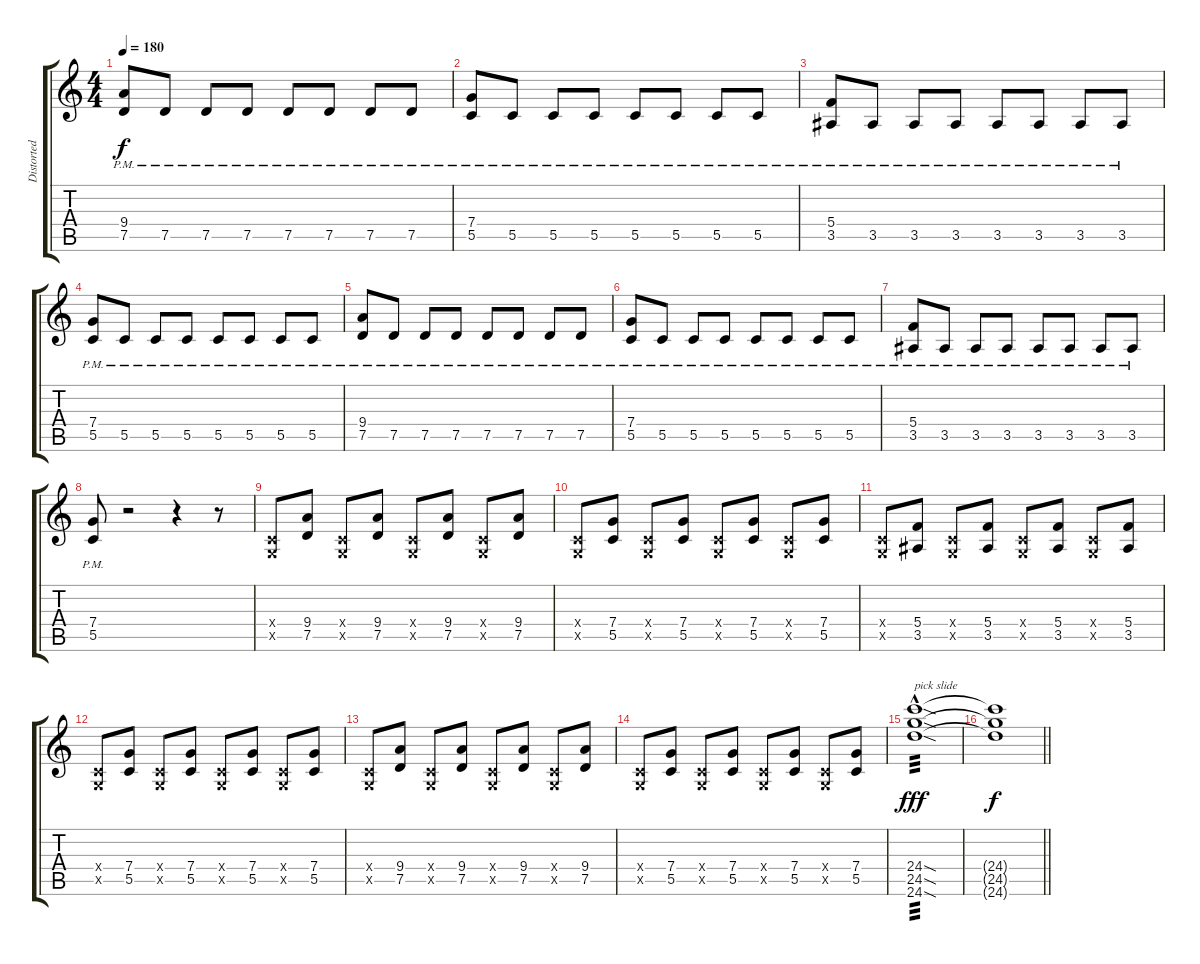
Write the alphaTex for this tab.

\track ("Distorted I" "Distorted ") {instrument distortionguitar}
\staff {score tabs}
\tuning (D4 A3 F3 C3 G2 D2) {hide}
\ts (4 4)
\tempo 180
\clef g2
\ks c
(9.4{pm} 7.5{pm}).8{dy f} 7.5{pm}.8 7.5{pm}.8 7.5{pm}.8 7.5{pm}.8 7.5{pm}.8 7.5{pm}.8 7.5{pm}.8 |
(7.4{pm} 5.5{pm}).8 5.5{pm}.8 5.5{pm}.8 5.5{pm}.8 5.5{pm}.8 5.5{pm}.8 5.5{pm}.8 5.5{pm}.8 |
(5.4{pm} 3.5{pm}).8 3.5{pm}.8 3.5{pm}.8 3.5{pm}.8 3.5{pm}.8 3.5{pm}.8 3.5{pm}.8 3.5{pm}.8 |
(7.4{pm} 5.5{pm}).8 5.5{pm}.8 5.5{pm}.8 5.5{pm}.8 5.5{pm}.8 5.5{pm}.8 5.5{pm}.8 5.5{pm}.8 |
(9.4{pm} 7.5{pm}).8 7.5{pm}.8 7.5{pm}.8 7.5{pm}.8 7.5{pm}.8 7.5{pm}.8 7.5{pm}.8 7.5{pm}.8 |
(7.4{pm} 5.5{pm}).8 5.5{pm}.8 5.5{pm}.8 5.5{pm}.8 5.5{pm}.8 5.5{pm}.8 5.5{pm}.8 5.5{pm}.8 |
(5.4{pm} 3.5{pm}).8 3.5{pm}.8 3.5{pm}.8 3.5{pm}.8 3.5{pm}.8 3.5{pm}.8 3.5{pm}.8 3.5{pm}.8 |
(7.4{pm} 5.5{pm}).8 r.2 r.4 r.8 |
(0.4{x} 0.5{x}).8{volume 8 instrument distortionguitar} (9.4 7.5).8 (0.4{x} 0.5{x}).8 (9.4 7.5).8 (0.4{x} 0.5{x}).8 (9.4 7.5).8 (0.4{x} 0.5{x}).8 (9.4 7.5).8 |
(0.4{x} 0.5{x}).8 (7.4 5.5).8 (0.4{x} 0.5{x}).8 (7.4 5.5).8 (0.4{x} 0.5{x}).8 (7.4 5.5).8 (0.4{x} 0.5{x}).8 (7.4 5.5).8 |
(0.4{x} 0.5{x}).8 (5.4 3.5).8 (0.4{x} 0.5{x}).8 (5.4 3.5).8 (0.4{x} 0.5{x}).8 (5.4 3.5).8 (0.4{x} 0.5{x}).8 (5.4 3.5).8 |
(0.4{x} 0.5{x}).8 (7.4 5.5).8 (0.4{x} 0.5{x}).8 (7.4 5.5).8 (0.4{x} 0.5{x}).8 (7.4 5.5).8 (0.4{x} 0.5{x}).8 (7.4 5.5).8 |
(0.4{x} 0.5{x}).8 (9.4 7.5).8 (0.4{x} 0.5{x}).8 (9.4 7.5).8 (0.4{x} 0.5{x}).8 (9.4 7.5).8 (0.4{x} 0.5{x}).8 (9.4 7.5).8 |
(0.4{x} 0.5{x}).8 (7.4 5.5).8 (0.4{x} 0.5{x}).8 (7.4 5.5).8 (0.4{x} 0.5{x}).8 (7.4 5.5).8 (0.4{x} 0.5{x}).8 (7.4 5.5).8 |
(24.4{sod hac} 24.5{sod hac} 24.6{sod hac}).1{txt "pick slide" tp 3 dy fff volume 16 instrument guitarfretnoise} |
\barLineRight lightlight
(24.4{t} 24.5{t} 24.6{t}).1{dy f}
